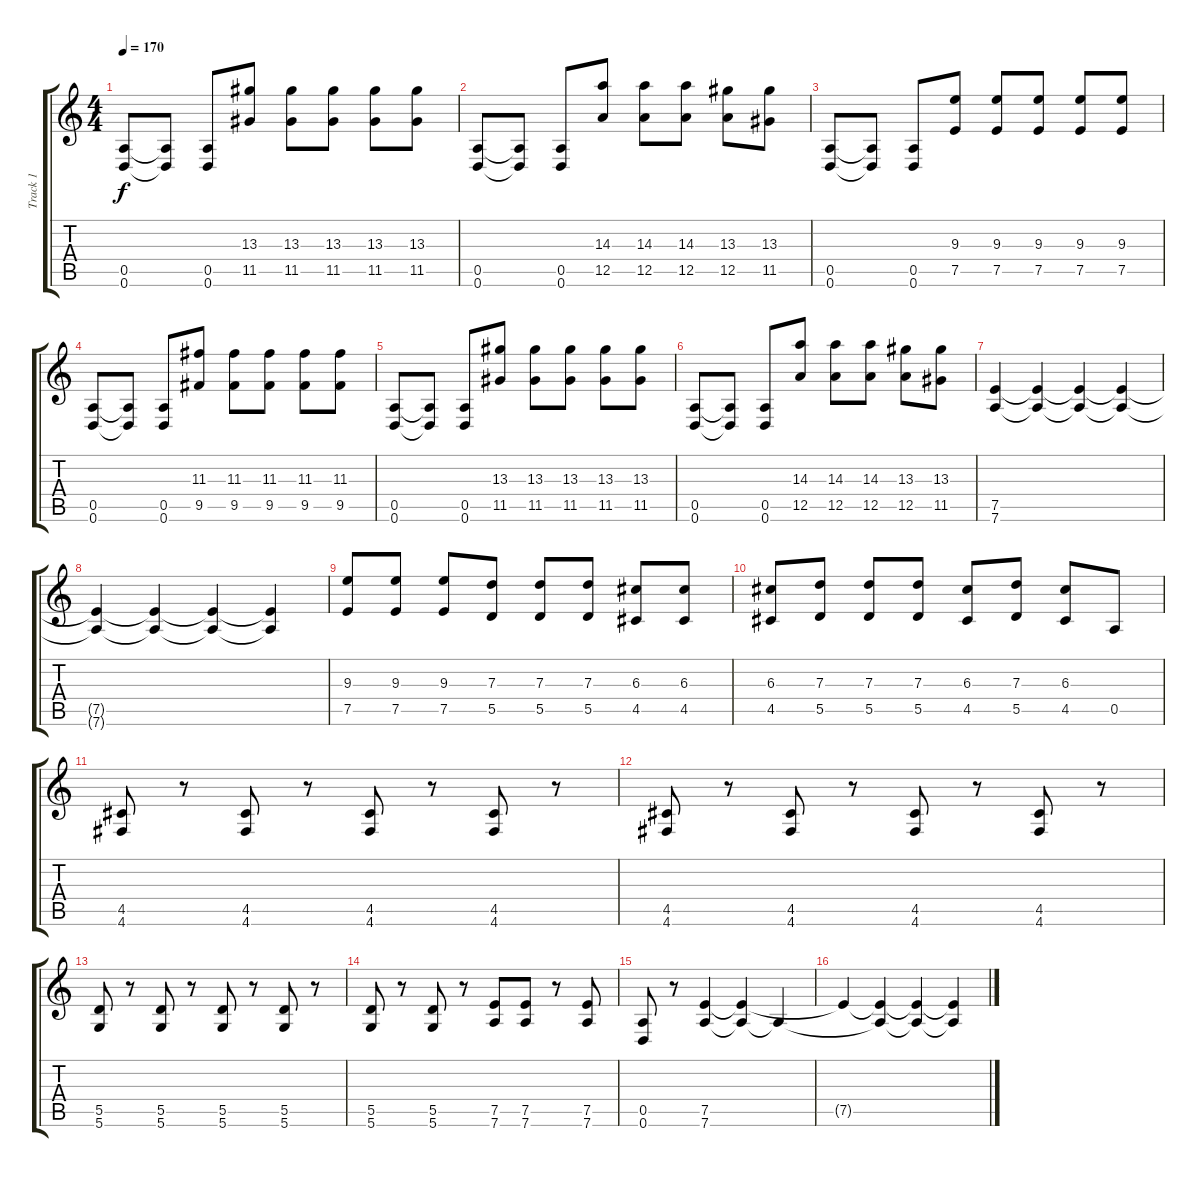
\track ("Track 1" "Track 1") {instrument distortionguitar}
\staff {score tabs}
\tuning (E4 B3 G3 D3 A2 D2) {hide}
\ts (4 4)
\tempo 170
\clef g2
\ks c
(0.5 0.6).8{dy f} (0.5{t} 0.6{t}).8 (0.5 0.6).8 (13.3 11.5).8 (13.3 11.5).8 (13.3 11.5).8 (13.3 11.5).8 (13.3 11.5).8 |
(0.5 0.6).8 (0.5{t} 0.6{t}).8 (0.5 0.6).8 (14.3 12.5).8 (14.3 12.5).8 (14.3 12.5).8 (13.3 12.5).8 (13.3 11.5).8 |
(0.5 0.6).8 (0.5{t} 0.6{t}).8 (0.5 0.6).8 (9.3 7.5).8 (9.3 7.5).8 (9.3 7.5).8 (9.3 7.5).8 (9.3 7.5).8 |
(0.5 0.6).8 (0.5{t} 0.6{t}).8 (0.5 0.6).8 (11.3 9.5).8 (11.3 9.5).8 (11.3 9.5).8 (11.3 9.5).8 (11.3 9.5).8 |
(0.5 0.6).8 (0.5{t} 0.6{t}).8 (0.5 0.6).8 (13.3 11.5).8 (13.3 11.5).8 (13.3 11.5).8 (13.3 11.5).8 (13.3 11.5).8 |
(0.5 0.6).8 (0.5{t} 0.6{t}).8 (0.5 0.6).8 (14.3 12.5).8 (14.3 12.5).8 (14.3 12.5).8 (13.3 12.5).8 (13.3 11.5).8 |
(7.5 7.6).4 (7.5{t} 7.6{t}).4 (7.5{t} 7.6{t}).4 (7.5{t} 7.6{t}).4 |
(7.5{t} 7.6{t}).4 (7.5{t} 7.6{t}).4 (7.5{t} 7.6{t}).4 (7.5{t} 7.6{t}).4 |
(9.3 7.5).8 (9.3 7.5).8 (9.3 7.5).8 (7.3 5.5).8 (7.3 5.5).8 (7.3 5.5).8 (6.3 4.5).8 (6.3 4.5).8 |
(6.3 4.5).8 (7.3 5.5).8 (7.3 5.5).8 (7.3 5.5).8 (6.3 4.5).8 (7.3 5.5).8 (6.3 4.5).8 0.5.8 |
(4.5 4.6).8 r.8 (4.5 4.6).8 r.8 (4.5 4.6).8 r.8 (4.5 4.6).8 r.8 |
(4.5 4.6).8 r.8 (4.5 4.6).8 r.8 (4.5 4.6).8 r.8 (4.5 4.6).8 r.8 |
(5.5 5.6).8 r.8 (5.5 5.6).8 r.8 (5.5 5.6).8 r.8 (5.5 5.6).8 r.8 |
(5.5 5.6).8 r.8 (5.5 5.6).8 r.8 (7.5 7.6).8 (7.5 7.6).8 r.8 (7.5 7.6).8 |
(0.5 0.6).8 r.8 (7.5 7.6).4 (7.5{t} 7.6{t}).4 7.6{t}.4 |
7.5{t}.4 (7.5{t} 7.6{t}).4 (7.5{t} 7.6{t}).4 (7.5{t} 7.6{t}).4
